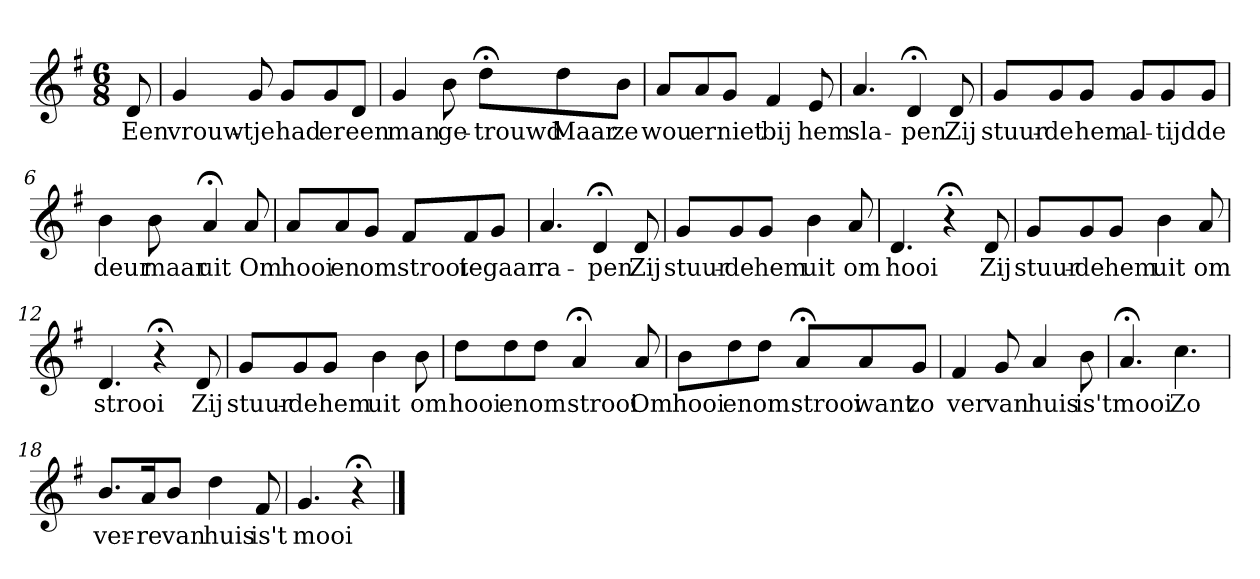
**kern	**text
*part1	*part1
*staff1	*staff1
*k[f#]	*
*G:	*
*M6/8	*
*MM120	*
=	=
8d	Een
=1	=1
4g	vrouw-
8g	-tje
8gL	had
8g	er
8dJ	een
=2	=2
4g	man
8b	ge-
8dd;<L	-trouwd
8dd	Maar
8bJ	ze
=3	=3
8aL	wou
8a	er
8gJ	niet
4f#	bij
8e	hem
=4	=4
4.a	sla-
4d;<	-pen
8d	Zij
=5	=5
8gL	stuur-
8g	-de
8gJ	hem
8gL	al-
8g	-tijd
8gJ	de
=6	=6
4b	deur
8b	maar
4a;<	uit
8a	Om
=7	=7
8aL	hooi
8a	en
8gJ	om
8f#L	strooi
8f#	te
8gJ	gaan
=8	=8
4.a	ra-
4d;<	-pen
8d	Zij
=9	=9
8gL	stuur-
8g	-de
8gJ	hem
4b	uit
8a	om
=10	=10
4.d	hooi
4r;<	.
8d	Zij
=11	=11
8gL	stuur-
8g	-de
8gJ	hem
4b	uit
8a	om
=12	=12
4.d	strooi
4r;<	.
8d	Zij
=13	=13
8gL	stuur-
8g	-de
8gJ	hem
4b	uit
8b	om
=14	=14
8ddL	hooi
8dd	en
8ddJ	om
4a;<	strooi
8a	Om
=15	=15
8bL	hooi
8dd	en
8ddJ	om
8a;<L	strooi
8a	want
8gJ	zo
=16	=16
4f#	ver
8g	van
4a	huis
8b	is't
=17	=17
4.a;<	mooi
4.cc	Zo
=18	=18
8.bL	ver-
16aK	-re
8bJ	van
4dd	huis
8f#	is't
=19	=19
4.g	mooi
4r;<	.
==	==
*-	*-
